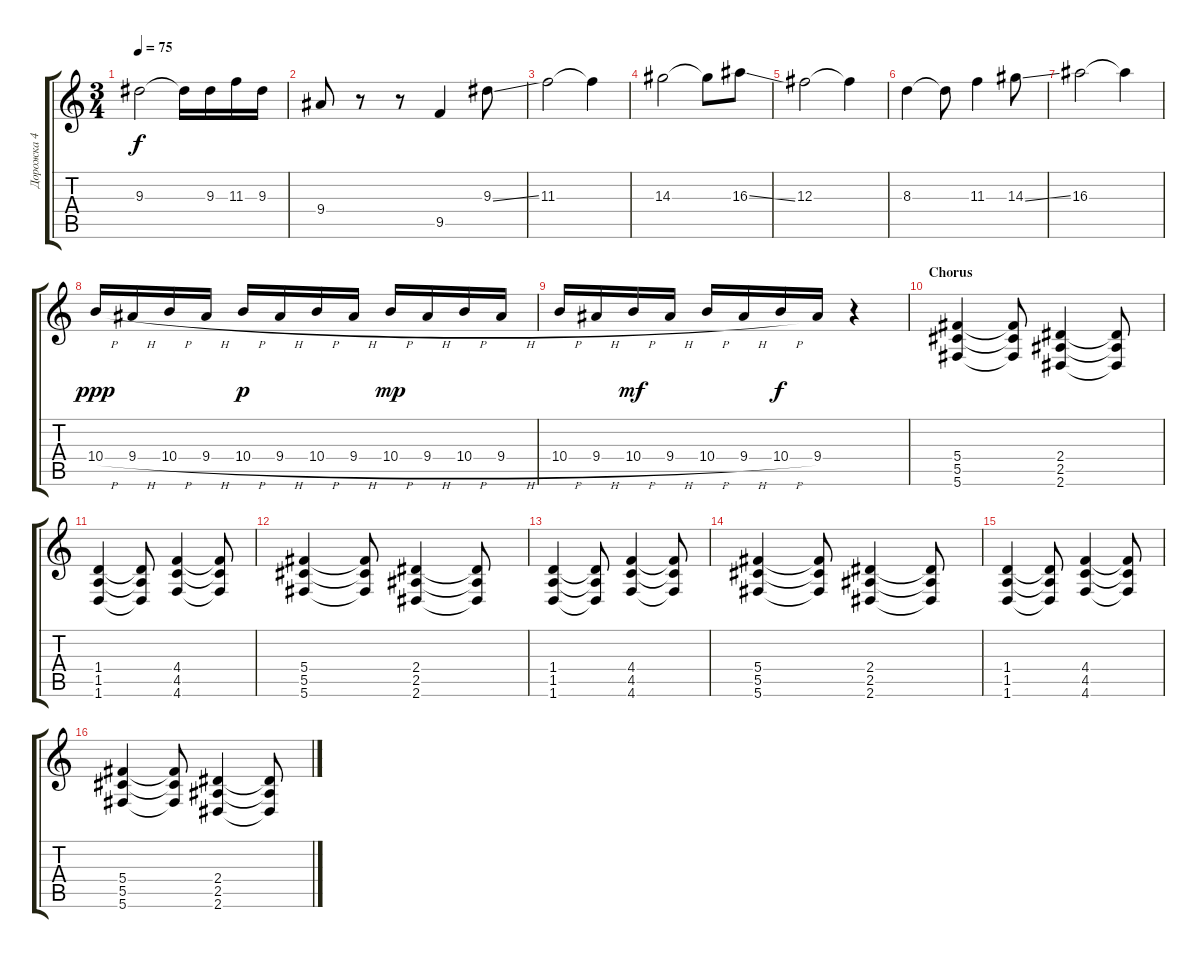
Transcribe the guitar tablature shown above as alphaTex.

\track ("Дорожка 4" "Дорожка 4") {instrument overdrivenguitar}
\staff {score tabs}
\tuning (Eb4 Bb3 Gb3 Db3 Ab2 Db2) {hide}
\ts (3 4)
\tempo 75
\clef g2
\ks c
9.3.2{dy f} 9.3{t}.16 9.3.16 11.3.16 9.3.16 |
9.4.8 r.8 r.8 9.5.4 9.3{ss}.8 |
11.3.2 11.3{t}.4 |
14.3.2 14.3{t}.8 16.3{ss}.8 |
12.3.2 12.3{t}.4 |
8.3.4 8.3{t}.8 11.3.4 14.3{ss}.8 |
16.3.2 16.3{t}.4 |
10.4{h}.16{dy ppp} 9.4{h}.16 10.4{h}.16 9.4{h}.16 10.4{h}.16{dy p} 9.4{h}.16 10.4{h}.16 9.4{h}.16 10.4{h}.16{dy mp} 9.4{h}.16 10.4{h}.16 9.4{h}.16 |
10.4{h}.16 9.4{h}.16 10.4{h}.16{dy mf} 9.4{h}.16 10.4{h}.16 9.4{h}.16 10.4{h}.16{dy f} 9.4.16 r.4 |
\section ("" "Chorus")
(5.4 5.5 5.6).4 (5.4{t} 5.5{t} 5.6{t}).8 (2.4 2.5 2.6).4 (2.4{t} 2.5{t} 2.6{t}).8 |
(1.4 1.5 1.6).4 (1.4{t} 1.5{t} 1.6{t}).8 (4.4 4.5 4.6).4 (4.4{t} 4.5{t} 4.6{t}).8 |
(5.4 5.5 5.6).4 (5.4{t} 5.5{t} 5.6{t}).8 (2.4 2.5 2.6).4 (2.4{t} 2.5{t} 2.6{t}).8 |
(1.4 1.5 1.6).4 (1.4{t} 1.5{t} 1.6{t}).8 (4.4 4.5 4.6).4 (4.4{t} 4.5{t} 4.6{t}).8 |
(5.4 5.5 5.6).4 (5.4{t} 5.5{t} 5.6{t}).8 (2.4 2.5 2.6).4 (2.4{t} 2.5{t} 2.6{t}).8 |
(1.4 1.5 1.6).4 (1.4{t} 1.5{t} 1.6{t}).8 (4.4 4.5 4.6).4 (4.4{t} 4.5{t} 4.6{t}).8 |
(5.4 5.5 5.6).4 (5.4{t} 5.5{t} 5.6{t}).8 (2.4 2.5 2.6).4 (2.4{t} 2.5{t} 2.6{t}).8
